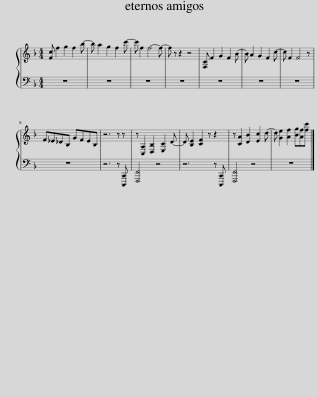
X:1
%%score { 1 | 2 }
L:1/8
M:4/4
I:linebreak $
K:F
V:1 treble
V:2 bass
V:1
 [Fc] f2 g2 f2 b- | b a2 g2 f2 c'- | c' f2 f4- f- | f z z2 z4 | [F,C] F2 G2 F2 B- | %5
 B A2 G2 F2 c- | c F2 F4 z |$ F_E_DB, GFEB, | z6 z z | z [C,A,]2 [D,B,]2 [E,C]2 D- | %10
 D [B,E]2 [CF]2 z z2 | z [CA]2 [DB]2 [Ec]2 d- | d [Ge]2 [Af]2 [Bg][Af][fc'] |] %13
V:2
 z8 | z8 | z8 | z8 | z8 | %5
 z8 | z8 |$ z8 | z6 z [C,,,C,,] | [F,,,F,,]4 z4 | %10
 z6 z [C,,,C,,] | [F,,,F,,]4 z4 | z8 |] %13
